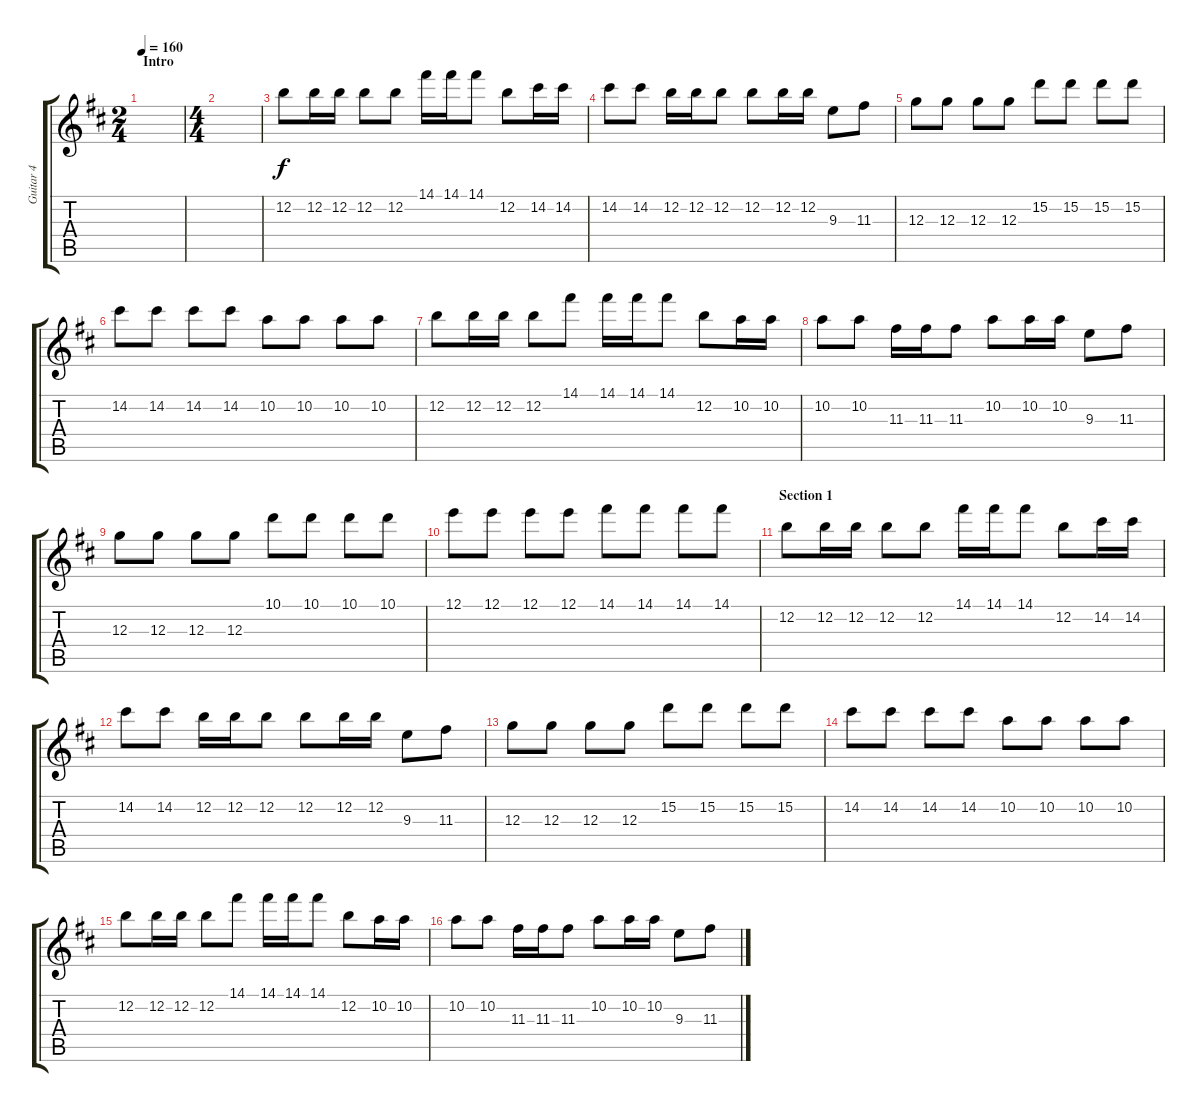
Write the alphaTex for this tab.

\track ("Guitar 4" "Guitar 4") {instrument distortionguitar}
\staff {score tabs}
\tuning (E4 B3 G3 D3 A2 E2) {hide}
\ts (2 4)
\section ("" "Intro")
\tempo 160
\clef g2
\ks bminor
|
\ts (4 4)
|
12.2.8 12.2.16 12.2.16 12.2.8 12.2.8 14.1.16 14.1.16 14.1.8 12.2.8 14.2.16 14.2.16 |
14.2.8 14.2.8 12.2.16 12.2.16 12.2.8 12.2.8 12.2.16 12.2.16 9.3.8 11.3.8 |
12.3.8 12.3.8 12.3.8 12.3.8 15.2.8 15.2.8 15.2.8 15.2.8 |
14.2.8 14.2.8 14.2.8 14.2.8 10.2.8 10.2.8 10.2.8 10.2.8 |
12.2.8 12.2.16 12.2.16 12.2.8 14.1.8 14.1.16 14.1.16 14.1.8 12.2.8 10.2.16 10.2.16 |
10.2.8 10.2.8 11.3.16 11.3.16 11.3.8 10.2.8 10.2.16 10.2.16 9.3.8 11.3.8 |
12.3.8 12.3.8 12.3.8 12.3.8 10.1.8 10.1.8 10.1.8 10.1.8 |
12.1.8 12.1.8 12.1.8 12.1.8 14.1.8 14.1.8 14.1.8 14.1.8 |
\section ("" "Section 1")
12.2.8 12.2.16 12.2.16 12.2.8 12.2.8 14.1.16 14.1.16 14.1.8 12.2.8 14.2.16 14.2.16 |
14.2.8 14.2.8 12.2.16 12.2.16 12.2.8 12.2.8 12.2.16 12.2.16 9.3.8 11.3.8 |
12.3.8 12.3.8 12.3.8 12.3.8 15.2.8 15.2.8 15.2.8 15.2.8 |
14.2.8 14.2.8 14.2.8 14.2.8 10.2.8 10.2.8 10.2.8 10.2.8 |
12.2.8 12.2.16 12.2.16 12.2.8 14.1.8 14.1.16 14.1.16 14.1.8 12.2.8 10.2.16 10.2.16 |
10.2.8 10.2.8 11.3.16 11.3.16 11.3.8 10.2.8 10.2.16 10.2.16 9.3.8 11.3.8
